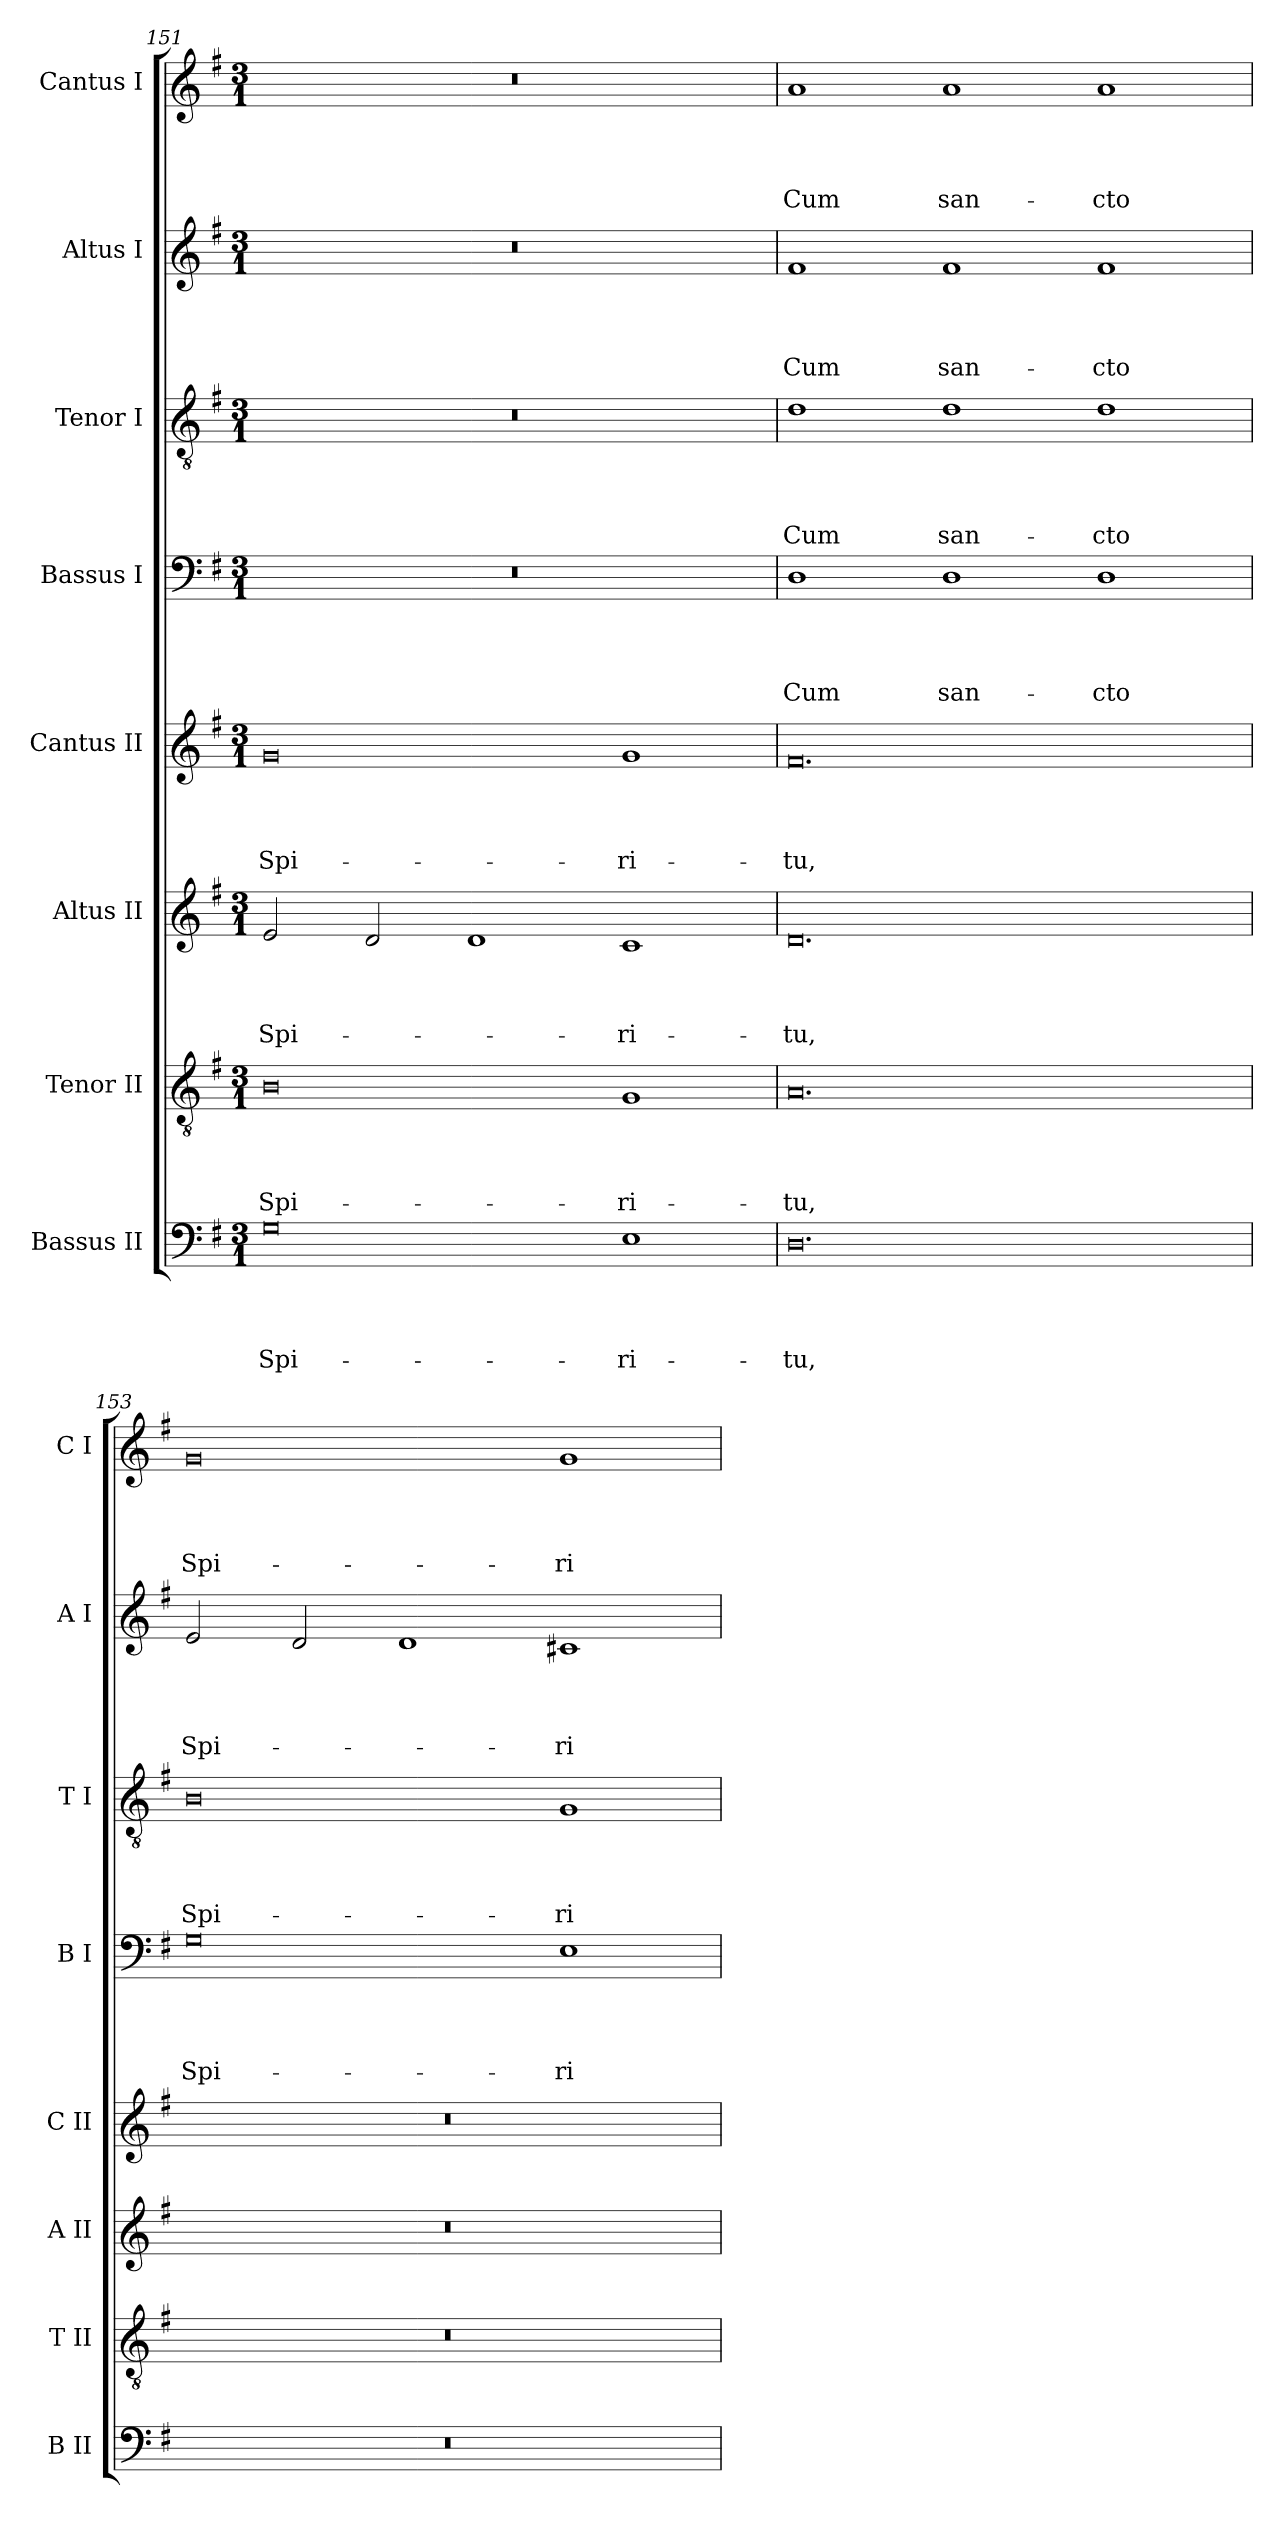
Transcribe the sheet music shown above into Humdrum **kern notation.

**kern	**text	**text	**text	**text	**kern	**text	**text	**text	**text	**kern	**text	**text	**text	**text	**kern	**text	**text	**text	**text	**kern	**text	**text	**text	**text	**kern	**text	**text	**text	**text	**kern	**text	**text	**text	**text	**kern	**text	**text	**text	**text
*part8	*part8	*part8	*part8	*part8	*part7	*part7	*part7	*part7	*part7	*part6	*part6	*part6	*part6	*part6	*part5	*part5	*part5	*part5	*part5	*part4	*part4	*part4	*part4	*part4	*part3	*part3	*part3	*part3	*part3	*part2	*part2	*part2	*part2	*part2	*part1	*part1	*part1	*part1	*part1
*staff8	*staff8	*staff8	*staff8	*staff8	*staff7	*staff7	*staff7	*staff7	*staff7	*staff6	*staff6	*staff6	*staff6	*staff6	*staff5	*staff5	*staff5	*staff5	*staff5	*staff4	*staff4	*staff4	*staff4	*staff4	*staff3	*staff3	*staff3	*staff3	*staff3	*staff2	*staff2	*staff2	*staff2	*staff2	*staff1	*staff1	*staff1	*staff1	*staff1
*I"Bassus II	*	*	*	*	*I"Tenor II	*	*	*	*	*I"Altus II	*	*	*	*	*I"Cantus II	*	*	*	*	*I"Bassus I	*	*	*	*	*I"Tenor I	*	*	*	*	*I"Altus I	*	*	*	*	*I"Cantus I	*	*	*	*
*I'B II	*	*	*	*	*I'T II	*	*	*	*	*I'A II	*	*	*	*	*I'C II	*	*	*	*	*I'B I	*	*	*	*	*I'T I	*	*	*	*	*I'A I	*	*	*	*	*I'C I	*	*	*	*
*clefF4	*	*	*	*	*clefGv2	*	*	*	*	*clefG2	*	*	*	*	*clefG2	*	*	*	*	*clefF4	*	*	*	*	*clefGv2	*	*	*	*	*clefG2	*	*	*	*	*clefG2	*	*	*	*
*k[f#]	*	*	*	*	*k[f#]	*	*	*	*	*k[f#]	*	*	*	*	*k[f#]	*	*	*	*	*k[f#]	*	*	*	*	*k[f#]	*	*	*	*	*k[f#]	*	*	*	*	*k[f#]	*	*	*	*
*G:	*	*	*	*	*G:	*	*	*	*	*G:	*	*	*	*	*G:	*	*	*	*	*G:	*	*	*	*	*G:	*	*	*	*	*G:	*	*	*	*	*G:	*	*	*	*
*M3/1	*	*	*	*	*M3/1	*	*	*	*	*M3/1	*	*	*	*	*M3/1	*	*	*	*	*M3/1	*	*	*	*	*M3/1	*	*	*	*	*M3/1	*	*	*	*	*M3/1	*	*	*	*
=151	=151	=151	=151	=151	=151	=151	=151	=151	=151	=151	=151	=151	=151	=151	=151	=151	=151	=151	=151	=151	=151	=151	=151	=151	=151	=151	=151	=151	=151	=151	=151	=151	=151	=151	=151	=151	=151	=151	=151
!	!	!	!	!LO:LY:b	!	!	!	!	!	!	!	!	!	!	!	!	!	!	!	!	!	!	!	!	!	!	!	!	!	!	!	!	!	!	!	!	!	!	!
!	!	!	!	!	!	!	!	!	!LO:LY:b	!	!	!	!	!	!	!	!	!	!	!	!	!	!	!	!	!	!	!	!	!	!	!	!	!	!	!	!	!	!
!	!	!	!	!	!	!	!	!	!	!	!	!	!	!LO:LY:b	!	!	!	!	!	!	!	!	!	!	!	!	!	!	!	!	!	!	!	!	!	!	!	!	!
!	!	!	!	!	!	!	!	!	!	!	!	!	!	!	!	!	!	!	!LO:LY:b	!	!	!	!	!	!	!	!	!	!	!	!	!	!	!	!	!	!	!	!
0G	.	.	.	Spi-	0B	.	.	.	Spi-	2e/	.	.	.	Spi-	0g	.	.	.	Spi-	0.r	.	.	.	.	0.r	.	.	.	.	0.r	.	.	.	.	0.r	.	.	.	.
.	.	.	.	.	.	.	.	.	.	2d/	.	.	.	.	.	.	.	.	.	.	.	.	.	.	.	.	.	.	.	.	.	.	.	.	.	.	.	.	.
.	.	.	.	.	.	.	.	.	.	1d	.	.	.	.	.	.	.	.	.	.	.	.	.	.	.	.	.	.	.	.	.	.	.	.	.	.	.	.	.
!	!	!	!	!LO:LY:b	!	!	!	!	!	!	!	!	!	!	!	!	!	!	!	!	!	!	!	!	!	!	!	!	!	!	!	!	!	!	!	!	!	!	!
!	!	!	!	!	!	!	!	!	!LO:LY:b	!	!	!	!	!	!	!	!	!	!	!	!	!	!	!	!	!	!	!	!	!	!	!	!	!	!	!	!	!	!
!	!	!	!	!	!	!	!	!	!	!	!	!	!	!LO:LY:b	!	!	!	!	!	!	!	!	!	!	!	!	!	!	!	!	!	!	!	!	!	!	!	!	!
!	!	!	!	!	!	!	!	!	!	!	!	!	!	!	!	!	!	!	!LO:LY:b	!	!	!	!	!	!	!	!	!	!	!	!	!	!	!	!	!	!	!	!
1E	.	.	.	-ri-	1G	.	.	.	-ri-	1c	.	.	.	-ri-	1g	.	.	.	-ri-	.	.	.	.	.	.	.	.	.	.	.	.	.	.	.	.	.	.	.	.
=152	=152	=152	=152	=152	=152	=152	=152	=152	=152	=152	=152	=152	=152	=152	=152	=152	=152	=152	=152	=152	=152	=152	=152	=152	=152	=152	=152	=152	=152	=152	=152	=152	=152	=152	=152	=152	=152	=152	=152
!	!	!	!	!LO:LY:b	!	!	!	!	!	!	!	!	!	!	!	!	!	!	!	!	!	!	!	!	!	!	!	!	!	!	!	!	!	!	!	!	!	!	!
!	!	!	!	!	!	!	!	!	!LO:LY:b	!	!	!	!	!	!	!	!	!	!	!	!	!	!	!	!	!	!	!	!	!	!	!	!	!	!	!	!	!	!
!	!	!	!	!	!	!	!	!	!	!	!	!	!	!LO:LY:b	!	!	!	!	!	!	!	!	!	!	!	!	!	!	!	!	!	!	!	!	!	!	!	!	!
!	!	!	!	!	!	!	!	!	!	!	!	!	!	!	!	!	!	!	!LO:LY:b	!	!	!	!	!	!	!	!	!	!	!	!	!	!	!	!	!	!	!	!
!	!	!	!	!	!	!	!	!	!	!	!	!	!	!	!	!	!	!	!	!	!	!	!	!LO:LY:b	!	!	!	!	!	!	!	!	!	!	!	!	!	!	!
!	!	!	!	!	!	!	!	!	!	!	!	!	!	!	!	!	!	!	!	!	!	!	!	!	!	!	!	!	!LO:LY:b	!	!	!	!	!	!	!	!	!	!
!	!	!	!	!	!	!	!	!	!	!	!	!	!	!	!	!	!	!	!	!	!	!	!	!	!	!	!	!	!	!	!	!	!	!LO:LY:b	!	!	!	!	!
!	!	!	!	!	!	!	!	!	!	!	!	!	!	!	!	!	!	!	!	!	!	!	!	!	!	!	!	!	!	!	!	!	!	!	!	!	!	!	!LO:LY:b
0.D	.	.	.	-tu,	0.A	.	.	.	-tu,	0.d	.	.	.	-tu,	0.f#	.	.	.	-tu,	1D	.	.	.	Cum	1d	.	.	.	Cum	1f#	.	.	.	Cum	1a	.	.	.	Cum
!	!	!	!	!	!	!	!	!	!	!	!	!	!	!	!	!	!	!	!	!	!	!	!	!LO:LY:b	!	!	!	!	!	!	!	!	!	!	!	!	!	!	!
!	!	!	!	!	!	!	!	!	!	!	!	!	!	!	!	!	!	!	!	!	!	!	!	!	!	!	!	!	!LO:LY:b	!	!	!	!	!	!	!	!	!	!
!	!	!	!	!	!	!	!	!	!	!	!	!	!	!	!	!	!	!	!	!	!	!	!	!	!	!	!	!	!	!	!	!	!	!LO:LY:b	!	!	!	!	!
!	!	!	!	!	!	!	!	!	!	!	!	!	!	!	!	!	!	!	!	!	!	!	!	!	!	!	!	!	!	!	!	!	!	!	!	!	!	!	!LO:LY:b
.	.	.	.	.	.	.	.	.	.	.	.	.	.	.	.	.	.	.	.	1D	.	.	.	san-	1d	.	.	.	san-	1f#	.	.	.	san-	1a	.	.	.	san-
!	!	!	!	!	!	!	!	!	!	!	!	!	!	!	!	!	!	!	!	!	!	!	!	!LO:LY:b	!	!	!	!	!	!	!	!	!	!	!	!	!	!	!
!	!	!	!	!	!	!	!	!	!	!	!	!	!	!	!	!	!	!	!	!	!	!	!	!	!	!	!	!	!LO:LY:b	!	!	!	!	!	!	!	!	!	!
!	!	!	!	!	!	!	!	!	!	!	!	!	!	!	!	!	!	!	!	!	!	!	!	!	!	!	!	!	!	!	!	!	!	!LO:LY:b	!	!	!	!	!
!	!	!	!	!	!	!	!	!	!	!	!	!	!	!	!	!	!	!	!	!	!	!	!	!	!	!	!	!	!	!	!	!	!	!	!	!	!	!	!LO:LY:b
.	.	.	.	.	.	.	.	.	.	.	.	.	.	.	.	.	.	.	.	1D	.	.	.	-cto	1d	.	.	.	-cto	1f#	.	.	.	-cto	1a	.	.	.	-cto
=153	=153	=153	=153	=153	=153	=153	=153	=153	=153	=153	=153	=153	=153	=153	=153	=153	=153	=153	=153	=153	=153	=153	=153	=153	=153	=153	=153	=153	=153	=153	=153	=153	=153	=153	=153	=153	=153	=153	=153
!	!	!	!	!	!	!	!	!	!	!	!	!	!	!	!	!	!	!	!	!	!	!	!	!LO:LY:b	!	!	!	!	!	!	!	!	!	!	!	!	!	!	!
!	!	!	!	!	!	!	!	!	!	!	!	!	!	!	!	!	!	!	!	!	!	!	!	!	!	!	!	!	!LO:LY:b	!	!	!	!	!	!	!	!	!	!
!	!	!	!	!	!	!	!	!	!	!	!	!	!	!	!	!	!	!	!	!	!	!	!	!	!	!	!	!	!	!	!	!	!	!LO:LY:b	!	!	!	!	!
!	!	!	!	!	!	!	!	!	!	!	!	!	!	!	!	!	!	!	!	!	!	!	!	!	!	!	!	!	!	!	!	!	!	!	!	!	!	!	!LO:LY:b
0.r	.	.	.	.	0.r	.	.	.	.	0.r	.	.	.	.	0.r	.	.	.	.	0G	.	.	.	Spi-	0B	.	.	.	Spi-	2e/	.	.	.	Spi-	0g	.	.	.	Spi-
.	.	.	.	.	.	.	.	.	.	.	.	.	.	.	.	.	.	.	.	.	.	.	.	.	.	.	.	.	.	2d/	.	.	.	.	.	.	.	.	.
.	.	.	.	.	.	.	.	.	.	.	.	.	.	.	.	.	.	.	.	.	.	.	.	.	.	.	.	.	.	1d	.	.	.	.	.	.	.	.	.
!	!	!	!	!	!	!	!	!	!	!	!	!	!	!	!	!	!	!	!	!	!	!	!	!LO:LY:b	!	!	!	!	!	!	!	!	!	!	!	!	!	!	!
!	!	!	!	!	!	!	!	!	!	!	!	!	!	!	!	!	!	!	!	!	!	!	!	!	!	!	!	!	!LO:LY:b	!	!	!	!	!	!	!	!	!	!
!	!	!	!	!	!	!	!	!	!	!	!	!	!	!	!	!	!	!	!	!	!	!	!	!	!	!	!	!	!	!	!	!	!	!LO:LY:b	!	!	!	!	!
!	!	!	!	!	!	!	!	!	!	!	!	!	!	!	!	!	!	!	!	!	!	!	!	!	!	!	!	!	!	!	!	!	!	!	!	!	!	!	!LO:LY:b
.	.	.	.	.	.	.	.	.	.	.	.	.	.	.	.	.	.	.	.	1E	.	.	.	-ri-	1G	.	.	.	-ri-	1c#X	.	.	.	-ri-	1g	.	.	.	-ri-
=	=	=	=	=	=	=	=	=	=	=	=	=	=	=	=	=	=	=	=	=	=	=	=	=	=	=	=	=	=	=	=	=	=	=	=	=	=	=	=
*-	*-	*-	*-	*-	*-	*-	*-	*-	*-	*-	*-	*-	*-	*-	*-	*-	*-	*-	*-	*-	*-	*-	*-	*-	*-	*-	*-	*-	*-	*-	*-	*-	*-	*-	*-	*-	*-	*-	*-
